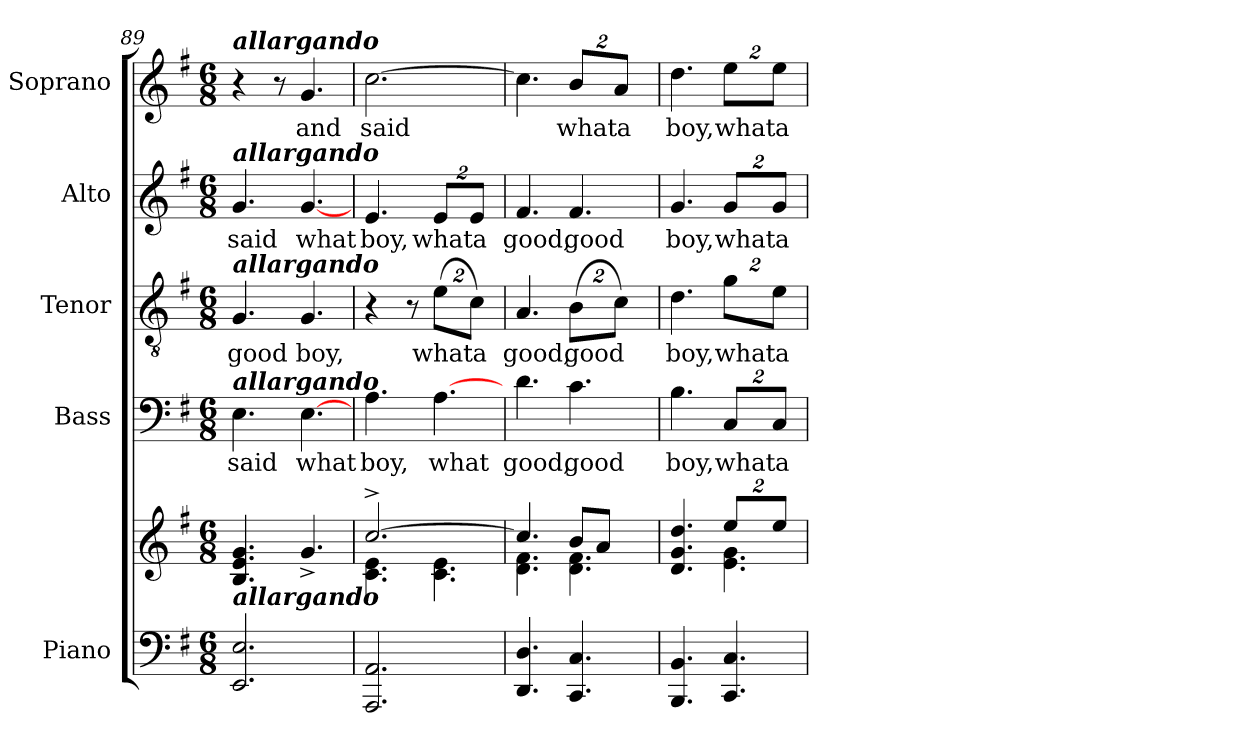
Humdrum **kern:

**kern	**kern	**kern	**text	**kern	**text	**kern	**text	**kern	**text
*part5	*part5	*part4	*part4	*part3	*part3	*part2	*part2	*part1	*part1
*staff6	*staff5	*staff4	*staff4	*staff3	*staff3	*staff2	*staff2	*staff1	*staff1
*I"Piano	*	*I"Bass	*	*I"Tenor	*	*I"Alto	*	*I"Soprano	*
*I'Pno.	*	*I'B.	*	*I'T.	*	*I'A.	*	*I'S.	*
!!LO:PB:g=z
*clefF4	*clefG2	*clefF4	*	*clefGv2	*	*clefG2	*	*clefG2	*
*	*	*	*	*ITrd7c12	*	*	*	*	*
*k[f#]	*k[f#]	*k[f#]	*	*k[f#]	*	*k[f#]	*	*k[f#]	*
*G:	*G:	*G:	*	*G:	*	*G:	*	*G:	*
*M6/8	*M6/8	*M6/8	*	*M6/8	*	*M6/8	*	*M6/8	*
=89	=89	=89	=89	=89	=89	=89	=89	=89	=89
!	!	!	!LO:LY:b:color=#000000	!	!	!	!	!	!
!	!	!	!	!	!LO:LY:b:color=#000000	!	!	!	!
!	!	!	!	!	!	!	!	!LO:TX:a:Bi:t=allargando	!
!	!	!	!	!	!	!LO:TX:a:Bi:t=allargando	!	!	!
!	!	!	!	!LO:TX:a:Bi:t=allargando	!	!	!	!	!
!	!	!LO:TX:a:Bi:t=allargando	!	!	!	!	!	!	!
!	!LO:TX:b:Bi:t=allargando	!	!	!	!	!	!	!	!
!	!	!	!	!	!	!	!LO:LY:b:color=#000000	!	!
2.EEi/ 2.Ei	4.Bi/ 4.ei 4.gi	4.Ei\	said	4.GGi/	good	4.gi/	said	4r	.
.	.	.	.	.	.	.	.	8r	.
!	!	!	!LO:LY:b:color=#000000	!	!	!	!	!	!
!	!	!	!	!	!LO:LY:b:color=#000000	!	!	!	!
!	!	!	!	!	!	!	!LO:LY:b:color=#000000	!	!
!	!	!	!	!	!	!	!	!	!LO:LY:b:color=#000000
.	4.g^i/	[>4.Ei\	what	4.GGi/	boy,	[<4.gi/	what	4.gi/	and
=90	=90	=90	=90	=90	=90	=90	=90	=90	=90
*	*^	*	*	*	*	*	*	*	*
!	!	!	!	!LO:LY:b:color=#000000	!	!	!	!	!	!
!	!	!	!	!	!	!	!	!LO:LY:b:color=#000000	!	!
!	!	!	!	!	!	!	!	!	!	!LO:LY:b:color=#000000
2.AAAi/ 2.AAi	[>2.cc^i/	4.ci\ 4.ei	4.Ai\	boy,	4r	.	4.ei/	boy,	[>2.cci\	said
.	.	.	.	.	8r	.	.	.	.	.
!	!	!	!	!LO:LY:b:color=#000000	!	!	!	!	!	!
!	!	!	!	!	!	!LO:LY:b:color=#000000	!	!	!	!
*	*	*	*	*	*	*	*Xbrackettup	*	*	*
!	!	!	!	!	!	!	!	!LO:LY:b:color=#000000	!	!
.	.	4.ci\ 4.ei	[>4.Ai\	what	(16%3Ei\L	what	16%3ei/L	what	.	.
!	!	!	!	!	!	!LO:LY:b:color=#000000	!	!	!	!
!	!	!	!	!	!	!	!	!LO:LY:b:color=#000000	!	!
.	.	.	.	.	16%3Ci\J)	a	16%3ei/J	a	.	.
=91	=91	=91	=91	=91	=91	=91	=91	=91	=91	=91
!	!	!	!	!LO:LY:b:color=#000000	!	!	!	!	!	!
!	!	!	!	!	!	!LO:LY:b:color=#000000	!	!	!	!
!	!	!	!	!	!	!	!	!LO:LY:b:color=#000000	!	!
4.DDi/ 4.Di	4.cci/]	4.di\ 4.f#i	4.di\	good,	4.AAi/	good,	4.f#i/	good,	4.cci\]	.
!	!	!	!	!LO:LY:b:color=#000000	!	!	!	!	!	!
!	!	!	!	!	!	!LO:LY:b:color=#000000	!	!	!	!
!	!	!	!	!	!	!	!	!LO:LY:b:color=#000000	!	!
*	*	*	*	*	*	*	*	*	*Xbrackettup	*
!	!	!	!	!	!	!	!	!	!	!LO:LY:b:color=#000000
4.CCi/ 4.Ci	8bi/L	4.di\ 4.f#i	4.ci\	good	(16%3BBi\L	good	4.f#i/	good	16%3bi/L	what
.	8ai/J	.	.	.	.	.	.	.	.	.
!	!	!	!	!	!	!	!	!	!	!LO:LY:b:color=#000000
.	.	.	.	.	16%3Ci\J)	.	.	.	16%3ai/J	a
.	8ryy	.	.	.	.	.	.	.	.	.
=92	=92	=92	=92	=92	=92	=92	=92	=92	=92	=92
!	!	!	!	!LO:LY:b:color=#000000	!	!	!	!	!	!
!	!	!	!	!	!	!LO:LY:b:color=#000000	!	!	!	!
!	!	!	!	!	!	!	!	!LO:LY:b:color=#000000	!	!
!	!	!	!	!	!	!	!	!	!	!LO:LY:b:color=#000000
4.BBBi/ 4.BBi	4.di/ 4.gi 4.ddi	4.ryy	4.Bi\	boy,	4.Di\	boy,	4.gi/	boy,	4.ddi\	boy,
*	*Xbrackettup	*	*Xbrackettup	*	*	*	*	*	*	*
!	!	!	!	!LO:LY:b:color=#000000	!	!	!	!	!	!
!	!	!	!	!	!	!LO:LY:b:color=#000000	!	!	!	!
!	!	!	!	!	!	!	!	!LO:LY:b:color=#000000	!	!
*	*	*	*	*	*	*	*	*	*brackettup	*
!	!	!	!	!	!	!	!	!	!	!LO:LY:b:color=#000000
4.CCi/ 4.Ci	16%3eei/L	4.ei\ 4.gi	16%3Ci/L	what	16%3Gi\L	what	16%3gi/L	what	16%3eei\L	what
!	!	!	!	!LO:LY:b:color=#000000	!	!	!	!	!	!
!	!	!	!	!	!	!LO:LY:b:color=#000000	!	!	!	!
!	!	!	!	!	!	!	!	!LO:LY:b:color=#000000	!	!
!	!	!	!	!	!	!	!	!	!	!LO:LY:b:color=#000000
.	16%3eei/J	.	16%3Ci/J	a	16%3Ei\J	a	16%3gi/J	a	16%3eei\J	a
*	*v	*v	*	*	*	*	*	*	*	*
=	=	=	=	=	=	=	=	=	=
*-	*-	*-	*-	*-	*-	*-	*-	*-	*-
